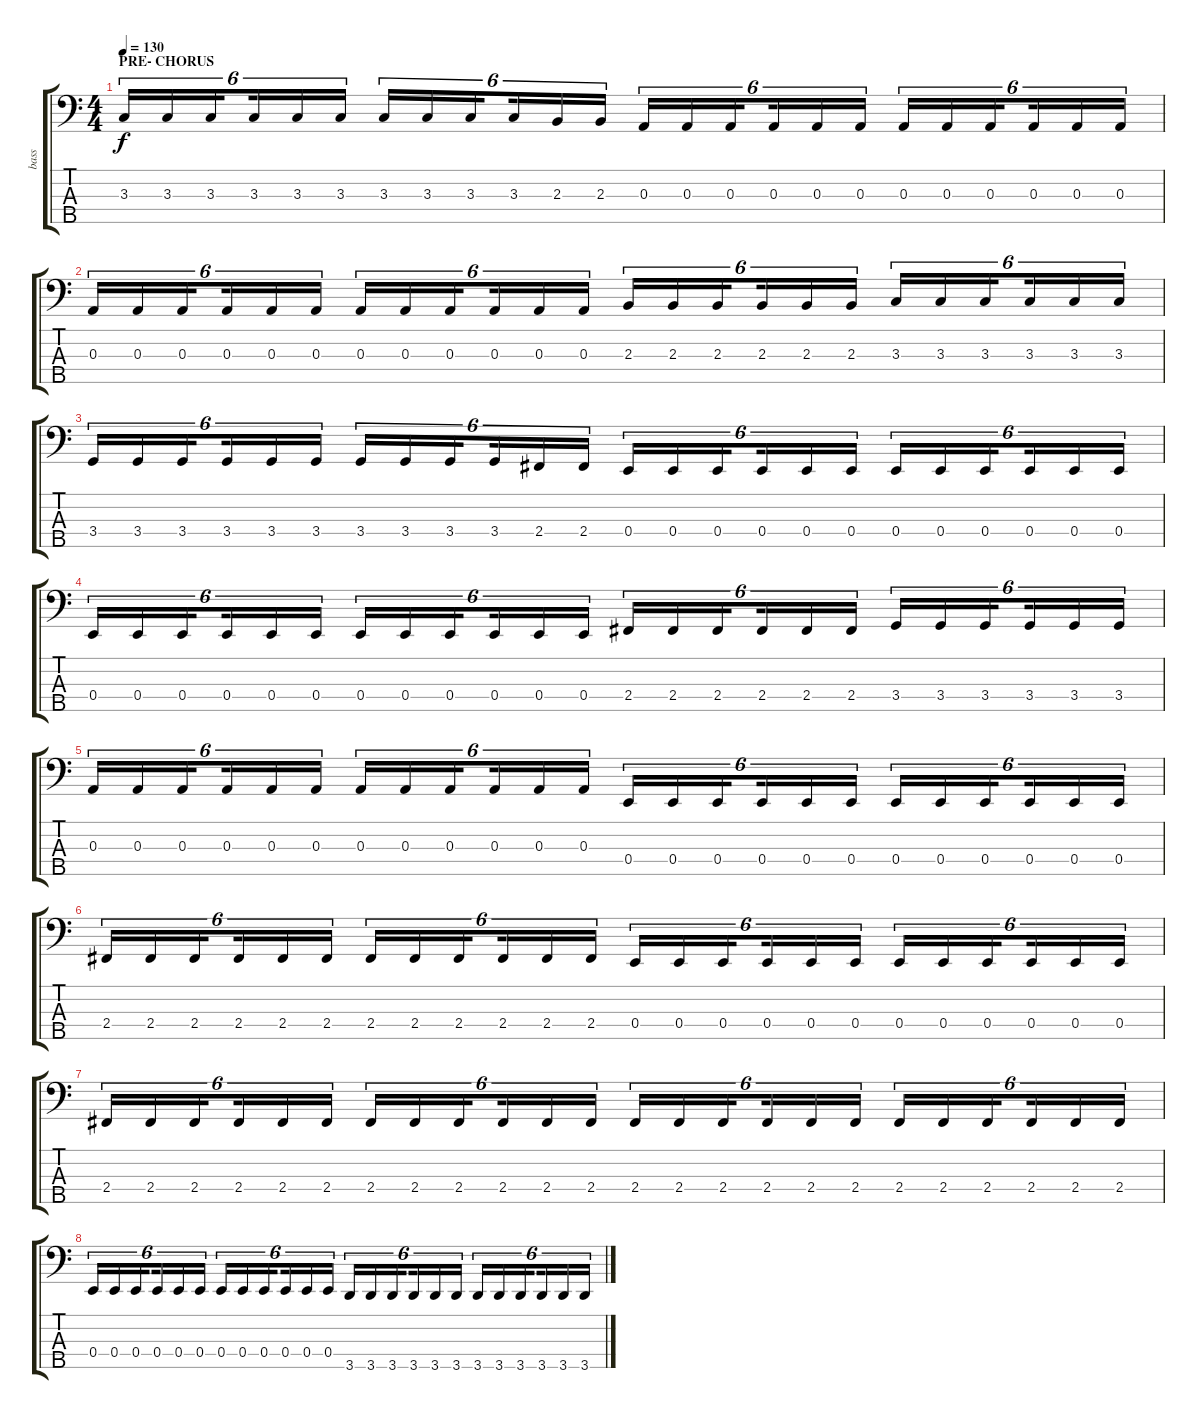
\track ("bass" "bass") {instrument electricbasspick}
\staff {score tabs}
\tuning (G2 D2 A1 E1 B0) {hide}
\ts (4 4)
\section ("" "PRE- CHORUS")
\tempo 130
\clef f4
\ks c
3.3.16{tu (6 4) dy f} 3.3.16{tu (6 4)} 3.3.16{tu (6 4) beam splitsecondary} 3.3.16{tu (6 4)} 3.3.16{tu (6 4)} 3.3.16{tu (6 4)} 3.3.16{tu (6 4)} 3.3.16{tu (6 4)} 3.3.16{tu (6 4) beam splitsecondary} 3.3.16{tu (6 4)} 2.3.16{tu (6 4)} 2.3.16{tu (6 4)} 0.3.16{tu (6 4)} 0.3.16{tu (6 4)} 0.3.16{tu (6 4) beam splitsecondary} 0.3.16{tu (6 4)} 0.3.16{tu (6 4)} 0.3.16{tu (6 4)} 0.3.16{tu (6 4)} 0.3.16{tu (6 4)} 0.3.16{tu (6 4) beam splitsecondary} 0.3.16{tu (6 4)} 0.3.16{tu (6 4)} 0.3.16{tu (6 4)} |
0.3.16{tu (6 4)} 0.3.16{tu (6 4)} 0.3.16{tu (6 4) beam splitsecondary} 0.3.16{tu (6 4)} 0.3.16{tu (6 4)} 0.3.16{tu (6 4)} 0.3.16{tu (6 4)} 0.3.16{tu (6 4)} 0.3.16{tu (6 4) beam splitsecondary} 0.3.16{tu (6 4)} 0.3.16{tu (6 4)} 0.3.16{tu (6 4)} 2.3.16{tu (6 4)} 2.3.16{tu (6 4)} 2.3.16{tu (6 4) beam splitsecondary} 2.3.16{tu (6 4)} 2.3.16{tu (6 4)} 2.3.16{tu (6 4)} 3.3.16{tu (6 4)} 3.3.16{tu (6 4)} 3.3.16{tu (6 4) beam splitsecondary} 3.3.16{tu (6 4)} 3.3.16{tu (6 4)} 3.3.16{tu (6 4)} |
3.4.16{tu (6 4)} 3.4.16{tu (6 4)} 3.4.16{tu (6 4) beam splitsecondary} 3.4.16{tu (6 4)} 3.4.16{tu (6 4)} 3.4.16{tu (6 4)} 3.4.16{tu (6 4)} 3.4.16{tu (6 4)} 3.4.16{tu (6 4) beam splitsecondary} 3.4.16{tu (6 4)} 2.4.16{tu (6 4)} 2.4.16{tu (6 4)} 0.4.16{tu (6 4)} 0.4.16{tu (6 4)} 0.4.16{tu (6 4) beam splitsecondary} 0.4.16{tu (6 4)} 0.4.16{tu (6 4)} 0.4.16{tu (6 4)} 0.4.16{tu (6 4)} 0.4.16{tu (6 4)} 0.4.16{tu (6 4) beam splitsecondary} 0.4.16{tu (6 4)} 0.4.16{tu (6 4)} 0.4.16{tu (6 4)} |
0.4.16{tu (6 4)} 0.4.16{tu (6 4)} 0.4.16{tu (6 4) beam splitsecondary} 0.4.16{tu (6 4)} 0.4.16{tu (6 4)} 0.4.16{tu (6 4)} 0.4.16{tu (6 4)} 0.4.16{tu (6 4)} 0.4.16{tu (6 4) beam splitsecondary} 0.4.16{tu (6 4)} 0.4.16{tu (6 4)} 0.4.16{tu (6 4)} 2.4.16{tu (6 4)} 2.4.16{tu (6 4)} 2.4.16{tu (6 4) beam splitsecondary} 2.4.16{tu (6 4)} 2.4.16{tu (6 4)} 2.4.16{tu (6 4)} 3.4.16{tu (6 4)} 3.4.16{tu (6 4)} 3.4.16{tu (6 4) beam splitsecondary} 3.4.16{tu (6 4)} 3.4.16{tu (6 4)} 3.4.16{tu (6 4)} |
0.3.16{tu (6 4)} 0.3.16{tu (6 4)} 0.3.16{tu (6 4) beam splitsecondary} 0.3.16{tu (6 4)} 0.3.16{tu (6 4)} 0.3.16{tu (6 4)} 0.3.16{tu (6 4)} 0.3.16{tu (6 4)} 0.3.16{tu (6 4) beam splitsecondary} 0.3.16{tu (6 4)} 0.3.16{tu (6 4)} 0.3.16{tu (6 4)} 0.4.16{tu (6 4)} 0.4.16{tu (6 4)} 0.4.16{tu (6 4) beam splitsecondary} 0.4.16{tu (6 4)} 0.4.16{tu (6 4)} 0.4.16{tu (6 4)} 0.4.16{tu (6 4)} 0.4.16{tu (6 4)} 0.4.16{tu (6 4) beam splitsecondary} 0.4.16{tu (6 4)} 0.4.16{tu (6 4)} 0.4.16{tu (6 4)} |
2.4.16{tu (6 4)} 2.4.16{tu (6 4)} 2.4.16{tu (6 4) beam splitsecondary} 2.4.16{tu (6 4)} 2.4.16{tu (6 4)} 2.4.16{tu (6 4)} 2.4.16{tu (6 4)} 2.4.16{tu (6 4)} 2.4.16{tu (6 4) beam splitsecondary} 2.4.16{tu (6 4)} 2.4.16{tu (6 4)} 2.4.16{tu (6 4)} 0.4.16{tu (6 4)} 0.4.16{tu (6 4)} 0.4.16{tu (6 4) beam splitsecondary} 0.4.16{tu (6 4)} 0.4.16{tu (6 4)} 0.4.16{tu (6 4)} 0.4.16{tu (6 4)} 0.4.16{tu (6 4)} 0.4.16{tu (6 4) beam splitsecondary} 0.4.16{tu (6 4)} 0.4.16{tu (6 4)} 0.4.16{tu (6 4)} |
2.4.16{tu (6 4)} 2.4.16{tu (6 4)} 2.4.16{tu (6 4) beam splitsecondary} 2.4.16{tu (6 4)} 2.4.16{tu (6 4)} 2.4.16{tu (6 4)} 2.4.16{tu (6 4)} 2.4.16{tu (6 4)} 2.4.16{tu (6 4) beam splitsecondary} 2.4.16{tu (6 4)} 2.4.16{tu (6 4)} 2.4.16{tu (6 4)} 2.4.16{tu (6 4)} 2.4.16{tu (6 4)} 2.4.16{tu (6 4) beam splitsecondary} 2.4.16{tu (6 4)} 2.4.16{tu (6 4)} 2.4.16{tu (6 4)} 2.4.16{tu (6 4)} 2.4.16{tu (6 4)} 2.4.16{tu (6 4) beam splitsecondary} 2.4.16{tu (6 4)} 2.4.16{tu (6 4)} 2.4.16{tu (6 4)} |
0.4.16{tu (6 4)} 0.4.16{tu (6 4)} 0.4.16{tu (6 4) beam splitsecondary} 0.4.16{tu (6 4)} 0.4.16{tu (6 4)} 0.4.16{tu (6 4)} 0.4.16{tu (6 4)} 0.4.16{tu (6 4)} 0.4.16{tu (6 4) beam splitsecondary} 0.4.16{tu (6 4)} 0.4.16{tu (6 4)} 0.4.16{tu (6 4)} 3.5.16{tu (6 4)} 3.5.16{tu (6 4)} 3.5.16{tu (6 4) beam splitsecondary} 3.5.16{tu (6 4)} 3.5.16{tu (6 4)} 3.5.16{tu (6 4)} 3.5.16{tu (6 4)} 3.5.16{tu (6 4)} 3.5.16{tu (6 4) beam splitsecondary} 3.5.16{tu (6 4)} 3.5.16{tu (6 4)} 3.5.16{tu (6 4)}
